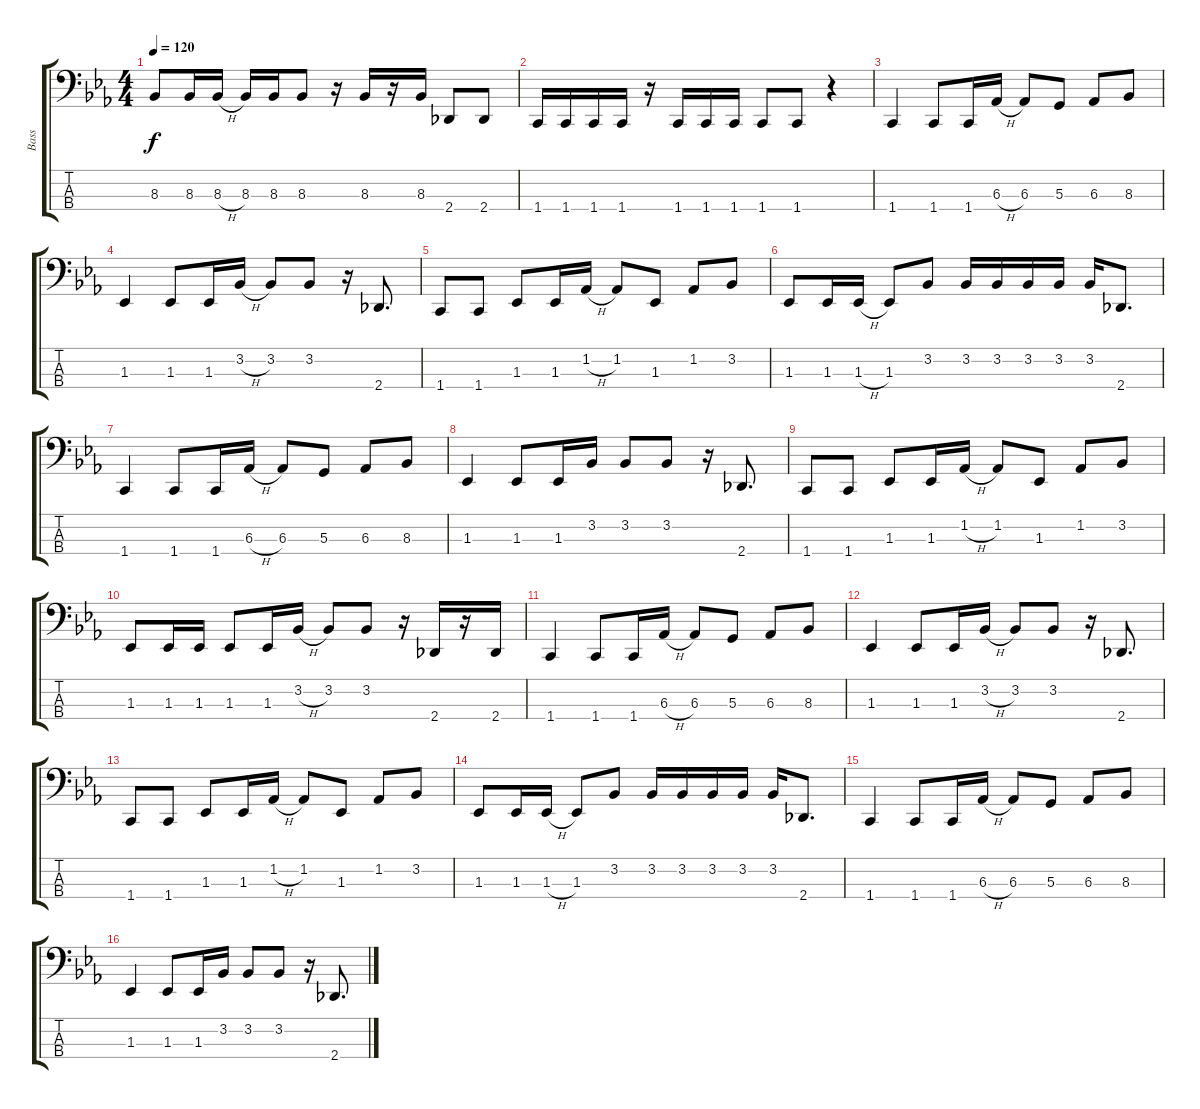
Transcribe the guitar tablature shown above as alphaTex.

\track ("Bass" "Bass") {instrument electricbasspick}
\staff {score tabs}
\tuning (C2 G1 D1 B0) {hide}
\ts (4 4)
\tempo 120
\clef f4
\ks eb
8.3.8{dy f} 8.3.16 8.3{h}.16 8.3.16 8.3.16 8.3.8 r.16 8.3.16 r.16 8.3.16 2.4.8 2.4.8 |
1.4.16 1.4.16 1.4.16 1.4.16 r.16 1.4.16 1.4.16 1.4.16 1.4.8 1.4.8 r.4 |
1.4.4 1.4.8 1.4.16 6.3{h}.16 6.3.8 5.3.8 6.3.8 8.3.8 |
1.3.4 1.3.8 1.3.16 3.2{h}.16 3.2.8 3.2.8 r.16 2.4.8{d} |
1.4.8 1.4.8 1.3.8 1.3.16 1.2{h}.16 1.2.8 1.3.8 1.2.8 3.2.8 |
1.3.8 1.3.16 1.3{h}.16 1.3.8 3.2.8 3.2.16 3.2.16 3.2.16 3.2.16 3.2.16 2.4.8{d} |
1.4.4 1.4.8 1.4.16 6.3{h}.16 6.3.8 5.3.8 6.3.8 8.3.8 |
1.3.4 1.3.8 1.3.16 3.2.16 3.2.8 3.2.8 r.16 2.4.8{d} |
1.4.8 1.4.8 1.3.8 1.3.16 1.2{h}.16 1.2.8 1.3.8 1.2.8 3.2.8 |
1.3.8 1.3.16 1.3.16 1.3.8 1.3.16 3.2{h}.16 3.2.8 3.2.8 r.16 2.4.16 r.16 2.4.16 |
1.4.4 1.4.8 1.4.16 6.3{h}.16 6.3.8 5.3.8 6.3.8 8.3.8 |
1.3.4 1.3.8 1.3.16 3.2{h}.16 3.2.8 3.2.8 r.16 2.4.8{d} |
1.4.8 1.4.8 1.3.8 1.3.16 1.2{h}.16 1.2.8 1.3.8 1.2.8 3.2.8 |
1.3.8 1.3.16 1.3{h}.16 1.3.8 3.2.8 3.2.16 3.2.16 3.2.16 3.2.16 3.2.16 2.4.8{d} |
1.4.4 1.4.8 1.4.16 6.3{h}.16 6.3.8 5.3.8 6.3.8 8.3.8 |
1.3.4 1.3.8 1.3.16 3.2.16 3.2.8 3.2.8 r.16 2.4.8{d}
